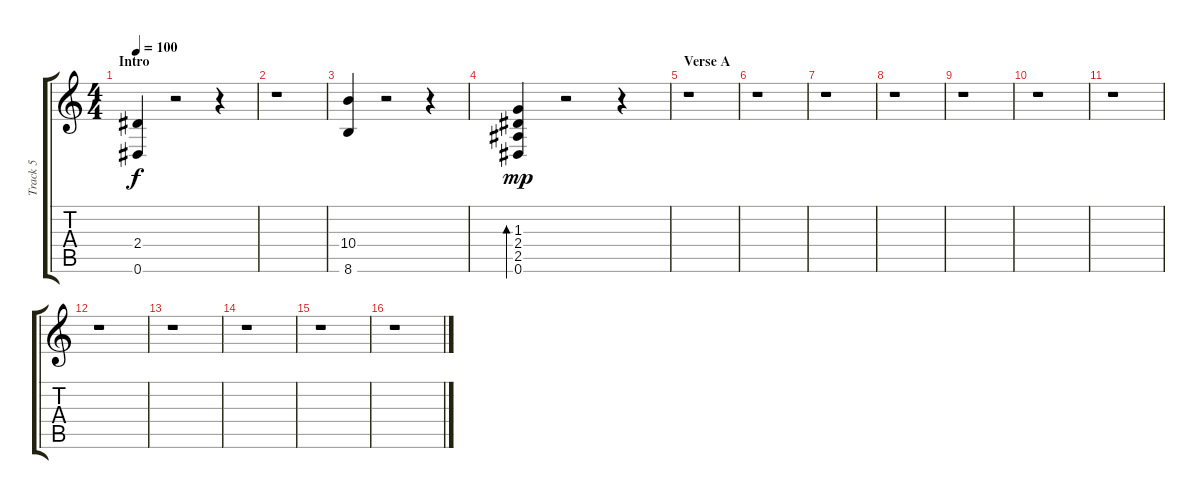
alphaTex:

\track ("Track 5" "Track 5") {instrument acousticguitarnylon}
\staff {score tabs}
\tuning (Eb4 Bb3 Gb3 Db3 Ab2 Eb2) {hide}
\ts (4 4)
\section ("" "Intro")
\tempo 100
\clef g2
\ks c
(2.4 0.6).4{dy f instrument acousticguitarnylon} r.2 r.4 |
r.1 |
(10.4 8.6).4 r.2 r.4 |
(1.3 2.4 2.5 0.6).4{bd 480 dy mp} r.2 r.4 |
\section ("" "Verse A")
r.1 |
r.1 |
r.1 |
r.1 |
r.1 |
r.1 |
r.1 |
r.1 |
r.1 |
r.1 |
r.1 |
r.1
